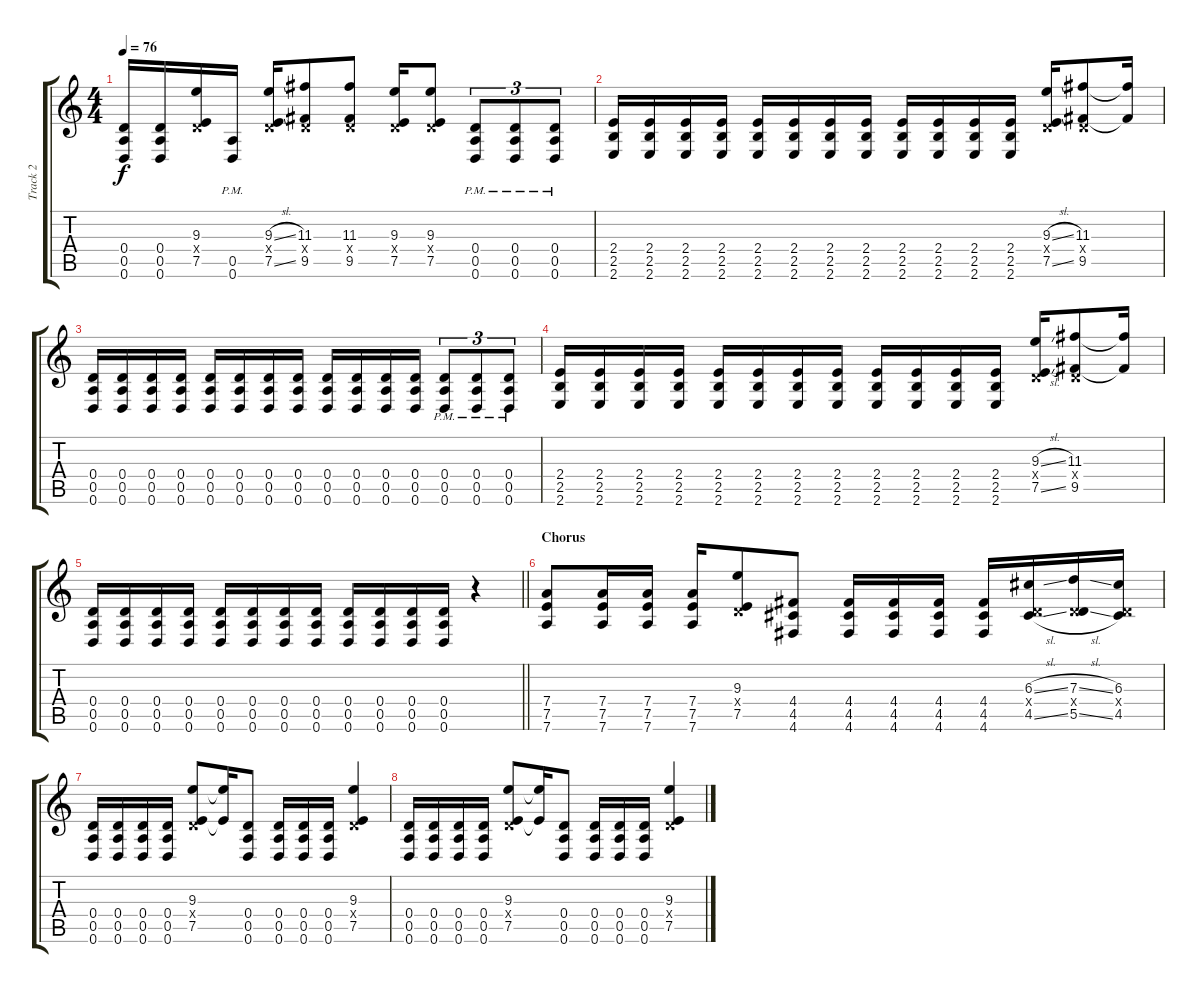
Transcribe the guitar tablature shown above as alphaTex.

\track ("Track 2" "Track 2") {instrument distortionguitar}
\staff {score tabs}
\tuning (E4 B3 G3 D3 A2 D2) {hide}
\ts (4 4)
\tempo 76
\clef g2
\ks c
(0.4 0.5 0.6).16{dy f} (0.4 0.5 0.6).16 (9.3 0.4{x} 7.5).16 (0.5{pm} 0.6{pm}).16 (9.3{sl} 0.4{x} 7.5{sl}).16 (11.3 0.4{x} 9.5).8 (11.3 0.4{x} 9.5).8 (9.3 0.4{x} 7.5).16 (9.3 0.4{x} 7.5).8 (0.4 0.5{pm} 0.6{pm}).8{tu (3 2)} (0.4 0.5{pm} 0.6{pm}).8{tu (3 2)} (0.4 0.5{pm} 0.6{pm}).8{tu (3 2)} |
(2.4 2.5 2.6).16 (2.4 2.5 2.6).16 (2.4 2.5 2.6).16 (2.4 2.5 2.6).16 (2.4 2.5 2.6).16 (2.4 2.5 2.6).16 (2.4 2.5 2.6).16 (2.4 2.5 2.6).16 (2.4 2.5 2.6).16 (2.4 2.5 2.6).16 (2.4 2.5 2.6).16 (2.4 2.5 2.6).16 (9.3{sl} 0.4{x} 7.5{sl}).16 (11.3 0.4{x} 9.5).8 (11.3{t} 9.5{t}).16 |
(0.4 0.5 0.6).16 (0.4 0.5 0.6).16 (0.4 0.5 0.6).16 (0.4 0.5 0.6).16 (0.4 0.5 0.6).16 (0.4 0.5 0.6).16 (0.4 0.5 0.6).16 (0.4 0.5 0.6).16 (0.4 0.5 0.6).16 (0.4 0.5 0.6).16 (0.4 0.5 0.6).16 (0.4 0.5 0.6).16 (0.4{pm} 0.5{pm} 0.6{pm}).8{tu (3 2)} (0.4{pm} 0.5{pm} 0.6{pm}).8{tu (3 2)} (0.4{pm} 0.5{pm} 0.6{pm}).8{tu (3 2)} |
(2.4 2.5 2.6).16 (2.4 2.5 2.6).16 (2.4 2.5 2.6).16 (2.4 2.5 2.6).16 (2.4 2.5 2.6).16 (2.4 2.5 2.6).16 (2.4 2.5 2.6).16 (2.4 2.5 2.6).16 (2.4 2.5 2.6).16 (2.4 2.5 2.6).16 (2.4 2.5 2.6).16 (2.4 2.5 2.6).16 (9.3{sl} 0.4{x} 7.5{sl}).16 (11.3 0.4{x} 9.5).8 (11.3{t} 9.5{t}).16 |
\barLineRight lightlight
(0.4 0.5 0.6).16 (0.4 0.5 0.6).16 (0.4 0.5 0.6).16 (0.4 0.5 0.6).16 (0.4 0.5 0.6).16 (0.4 0.5 0.6).16 (0.4 0.5 0.6).16 (0.4 0.5 0.6).16 (0.4 0.5 0.6).16 (0.4 0.5 0.6).16 (0.4 0.5 0.6).16 (0.4 0.5 0.6).16 r.4 |
\section ("" "Chorus")
(7.4 7.5 7.6).8 (7.4 7.5 7.6).16 (7.4 7.5 7.6).16 (7.4 7.5 7.6).16 (9.3 0.4{x} 7.5).8 (4.4 4.5 4.6).8 (4.4 4.5 4.6).16 (4.4 4.5 4.6).16 (4.4 4.5 4.6).16 (4.4 4.5 4.6).16 (6.3{sl} 0.4{x} 4.5{sl}).16 (7.3{sl} 0.4{x} 5.5{sl}).16 (6.3 0.4{x} 4.5).16 |
(0.4 0.5 0.6).16 (0.4 0.5 0.6).16 (0.4 0.5 0.6).16 (0.4 0.5 0.6).16 (9.3 0.4{x} 7.5).8 (9.3{t} 7.5{t}).16 (0.4 0.5 0.6).8 (0.4 0.5 0.6).16 (0.4 0.5 0.6).16 (0.4 0.5 0.6).16 (9.3 0.4{x} 7.5).4 |
(0.4 0.5 0.6).16 (0.4 0.5 0.6).16 (0.4 0.5 0.6).16 (0.4 0.5 0.6).16 (9.3 0.4{x} 7.5).8 (9.3{t} 7.5{t}).16 (0.4 0.5 0.6).8 (0.4 0.5 0.6).16 (0.4 0.5 0.6).16 (0.4 0.5 0.6).16 (9.3 0.4{x} 7.5).4
